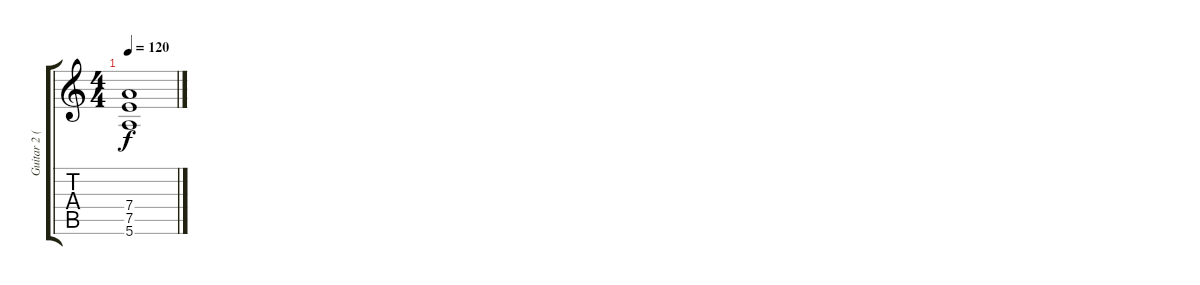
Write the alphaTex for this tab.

\track ("Guitar 2 (Just Support)" "Guitar 2 (") {instrument distortionguitar}
\staff {score tabs}
\tuning (E4 B3 G3 D3 A2 E2) {hide}
\ts (4 4)
\tempo 120
\clef g2
\ks c
(7.4{t} 7.5{t} 5.6{t}).1{dy f}
